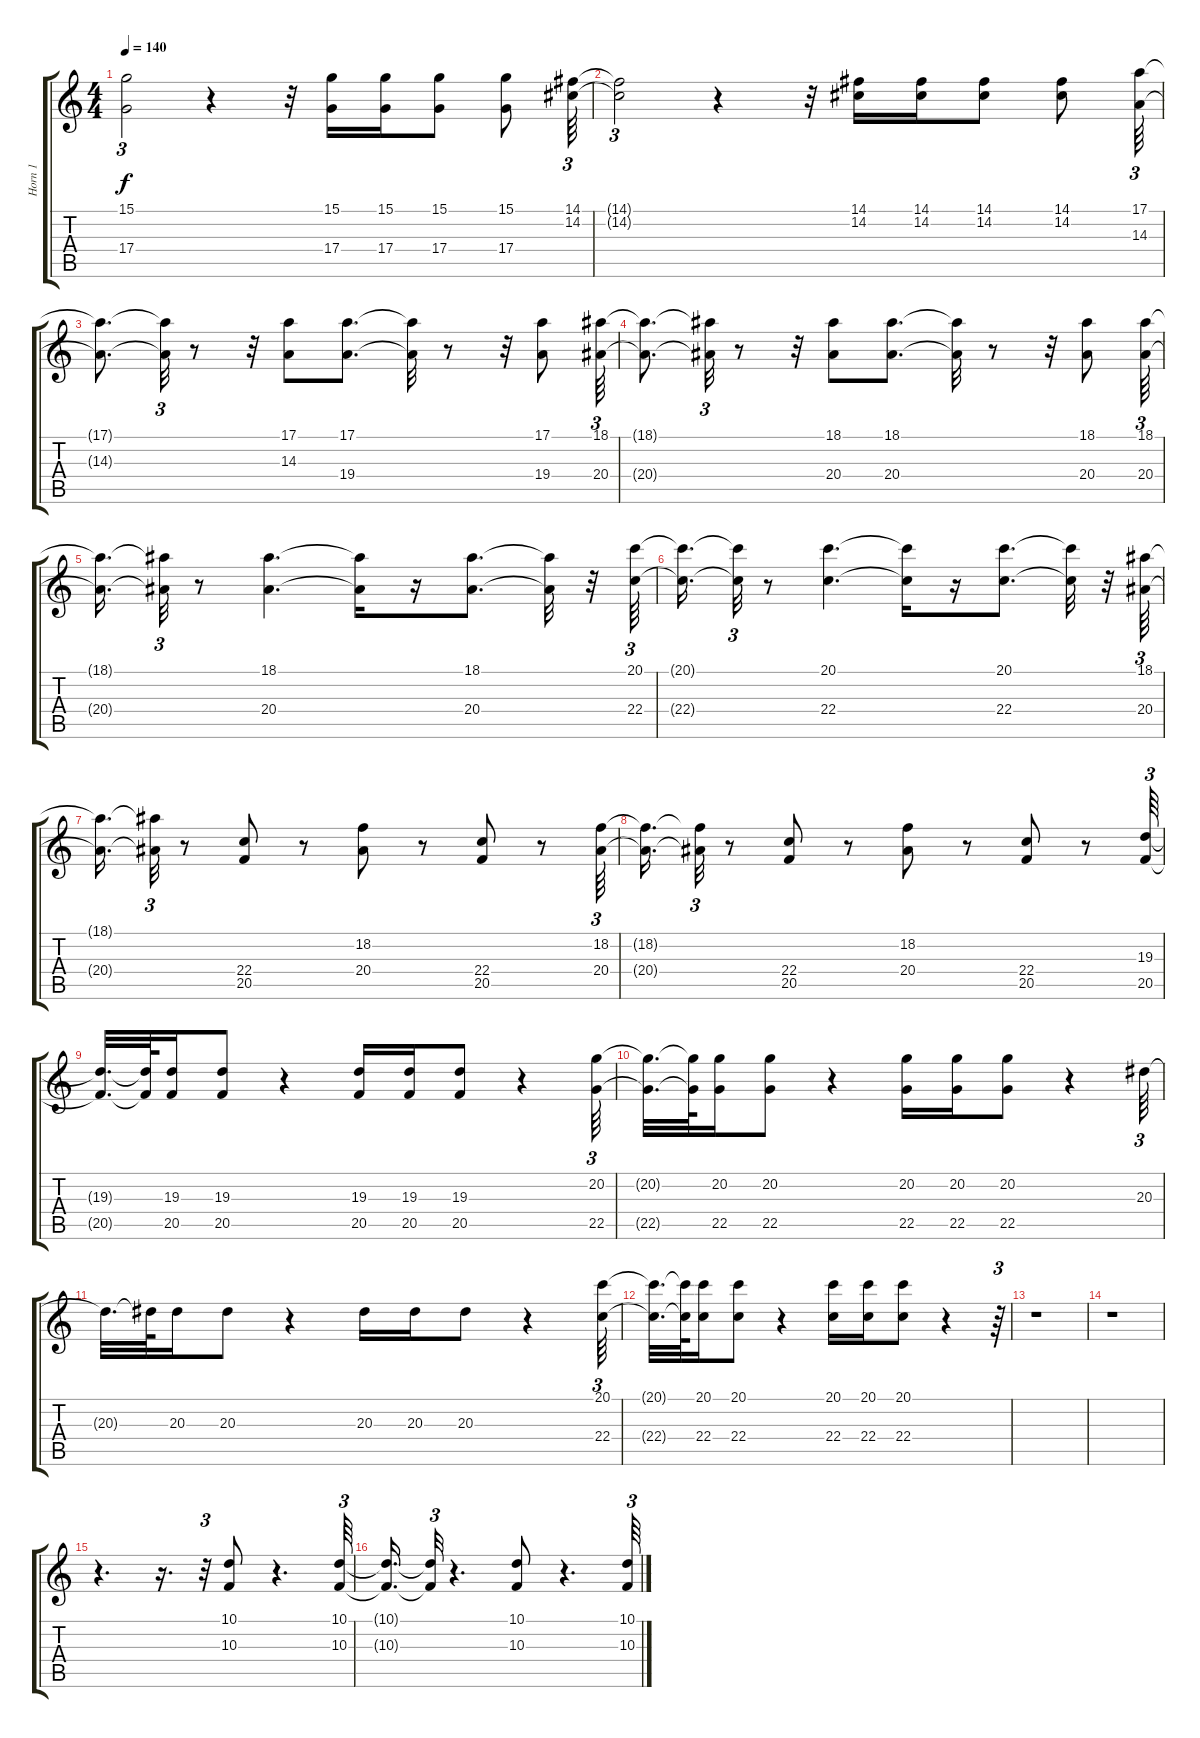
\track ("Horn 1" "Horn 1") {instrument frenchhorn}
\staff {score tabs}
\tuning (E4 B3 G3 D3 A2 E2) {hide}
\ts (4 4)
\tempo 140
\clef g2
\ks c
(15.1{t} 17.4{t}).2{tu (3 2) dy f} r.4 r.32 (15.1 17.4).16 (15.1 17.4).16 (15.1 17.4).8 (15.1 17.4).8 (14.1 14.2).64{tu (3 2)} |
(14.1{t} 14.2{t}).2{tu (3 2)} r.4 r.32 (14.1 14.2).16 (14.1 14.2).16 (14.1 14.2).8 (14.1 14.2).8 (17.1 14.3).64{tu (3 2)} |
(17.1{t} 14.3{t}).8{d} (17.1{t} 14.3{t}).32{tu (3 2)} r.8 r.32 (17.1 14.3).8 (17.1 19.4).8{d} (17.1{t} 19.4{t}).32 r.8 r.32 (17.1 19.4).8 (18.1 20.4).64{tu (3 2)} |
(18.1{t} 20.4{t}).8{d} (18.1{t} 20.4{t}).32{tu (3 2)} r.8 r.32 (18.1 20.4).8 (18.1 20.4).8{d} (18.1{t} 20.4{t}).32 r.8 r.32 (18.1 20.4).8 (18.1 20.4).64{tu (3 2)} |
(18.1{t} 20.4{t}).16{d} (18.1{t} 20.4{t}).32{tu (3 2)} r.8 (18.1 20.4).4{d} (18.1{t} 20.4{t}).16 r.16 (18.1 20.4).8{d} (18.1{t} 20.4{t}).32 r.32 (20.1 22.4).64{tu (3 2)} |
(20.1{t} 22.4{t}).16{d} (20.1{t} 22.4{t}).32{tu (3 2)} r.8 (20.1 22.4).4{d} (20.1{t} 22.4{t}).16 r.16 (20.1 22.4).8{d} (20.1{t} 22.4{t}).32 r.32 (18.1 20.4).64{tu (3 2)} |
(18.1{t} 20.4{t}).16{d} (18.1{t} 20.4{t}).32{tu (3 2)} r.8 (22.4 20.5).8 r.8 (18.2 20.4).8 r.8 (22.4 20.5).8 r.8 (18.2 20.4).64{tu (3 2)} |
(18.2{t} 20.4{t}).16{d} (18.2{t} 20.4{t}).32{tu (3 2)} r.8 (22.4 20.5).8 r.8 (18.2 20.4).8 r.8 (22.4 20.5).8 r.8 (19.3 20.5).64{tu (3 2)} |
(19.3{t} 20.5{t}).32{d} (19.3{t} 20.5{t}).64 (19.3 20.5).16 (19.3 20.5).8 r.4 (19.3 20.5).16 (19.3 20.5).16 (19.3 20.5).8 r.4 (20.2 22.5).64{tu (3 2)} |
(20.2{t} 22.5{t}).32{d} (20.2{t} 22.5{t}).64 (20.2 22.5).16 (20.2 22.5).8 r.4 (20.2 22.5).16 (20.2 22.5).16 (20.2 22.5).8 r.4 20.3.64{tu (3 2)} |
20.3{t}.32{d} 20.3{t}.64 20.3.16 20.3.8 r.4 20.3.16 20.3.16 20.3.8 r.4 (20.1 22.4).64{tu (3 2)} |
(20.1{t} 22.4{t}).32{d} (20.1{t} 22.4{t}).64 (20.1 22.4).16 (20.1 22.4).8 r.4 (20.1 22.4).16 (20.1 22.4).16 (20.1 22.4).8 r.4 r.64{tu (3 2)} |
r.1 |
r.1 |
r.4{d} r.16{d} r.32{tu (3 2)} (10.1 10.3).8 r.4{d} (10.1 10.3).64{tu (3 2)} |
(10.1{t} 10.3{t}).16{d} (10.1{t} 10.3{t}).32{tu (3 2)} r.4{d} (10.1 10.3).8 r.4{d} (10.1 10.3).64{tu (3 2)}
